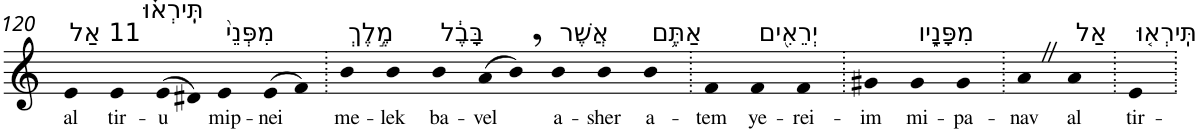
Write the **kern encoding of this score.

**kern	**text
*part1	*part1
*staff1	*staff1
*I"Piano	*
*I'Pno	*
!!LO:PB:g=z
*clefG2	*
*k[]	*
=120	=120
!LO:TX:a:t=11 אַל	!
!	!LO:LY:b
4e	al
!LO:TX:a:t=תִּֽירְא֗וּ	!
!	!LO:LY:b
4e	tir-
!	!LO:LY:b
(>8e	-u
8d#X)	.
!LO:TX:a:t=מִפְּנֵי֙	!
!	!LO:LY:b
4e	mip-
!	!LO:LY:b
(>8e	-nei
8f)	.
=121.	=121.
!LO:TX:a:t=מֶ֣לֶךְ	!
!	!LO:LY:b
4b	me-
!	!LO:LY:b
4b	-lek
!LO:TX:a:t=בָּבֶ֔ל	!
!	!LO:LY:b
4b	ba-
!	!LO:LY:b
(>8a	-vel
8b,)	.
!LO:TX:a:t=אֲשֶׁר	!
!	!LO:LY:b
4b	a-
!	!LO:LY:b
4b	-sher
!LO:TX:a:t=אַתֶּ֥ם	!
!	!LO:LY:b
4b	a-
=122.	=122.
!	!LO:LY:b
4f	-tem
!LO:TX:a:t=יְרֵאִ֖ים	!
!	!LO:LY:b
4f	ye-
!	!LO:LY:b
4f	-rei-
=123.	=123.
!	!LO:LY:b
4g#X	-im
!LO:TX:a:t=מִפָּנָ֑יו	!
!	!LO:LY:b
4g#	mi-
!	!LO:LY:b
4g#	-pa-
=124.	=124.
!	!LO:LY:b
4aZ	-nav
!LO:TX:a:t=אַל	!
!	!LO:LY:b
4a	al
=125.	=125.
!LO:TX:a:t=תִּֽירְא֤וּ	!
!	!LO:LY:b
4e	tir-
=.	=.
*-	*-
